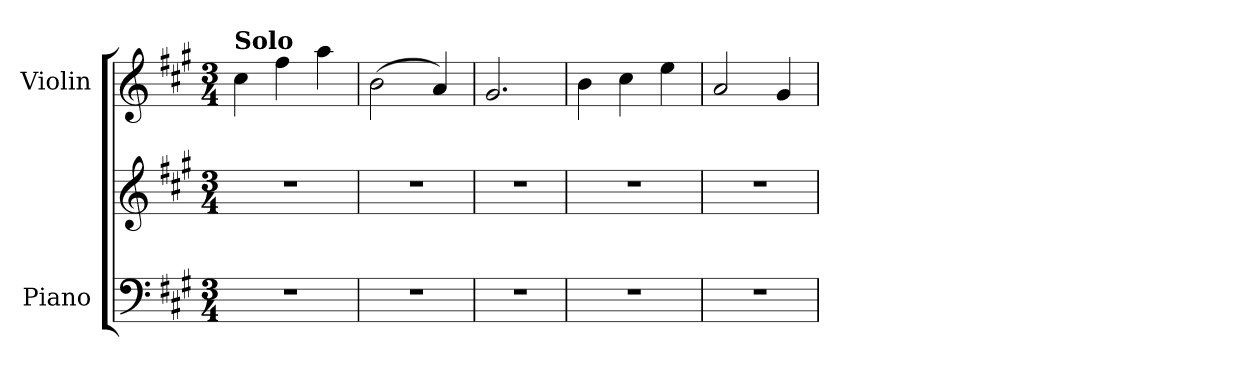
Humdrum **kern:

**kern	**kern	**kern
*part2	*part2	*part1
*staff3	*staff2	*staff1
*I"Piano	*	*I"Violin
*I'Pno.	*	*I'Vln.
*clefF4	*clefG2	*clefG2
*k[f#c#g#]	*k[f#c#g#]	*k[f#c#g#]
*M3/4	*M3/4	*M3/4
*MM80	*MM80	*MM80
=1	=1	=1
!	!	!LO:TX:a:B:t=Solo
2.r	2.r	4cc#\
.	.	4ff#\
.	.	4aa\
=2	=2	=2
2.r	2.r	(2b\
.	.	4a/)
=3	=3	=3
2.r	2.r	2.g#/
=4	=4	=4
2.r	2.r	4b\
.	.	4cc#\
.	.	4ee\
=5	=5	=5
2.r	2.r	2a/
.	.	4g#/
=	=	=
*-	*-	*-
